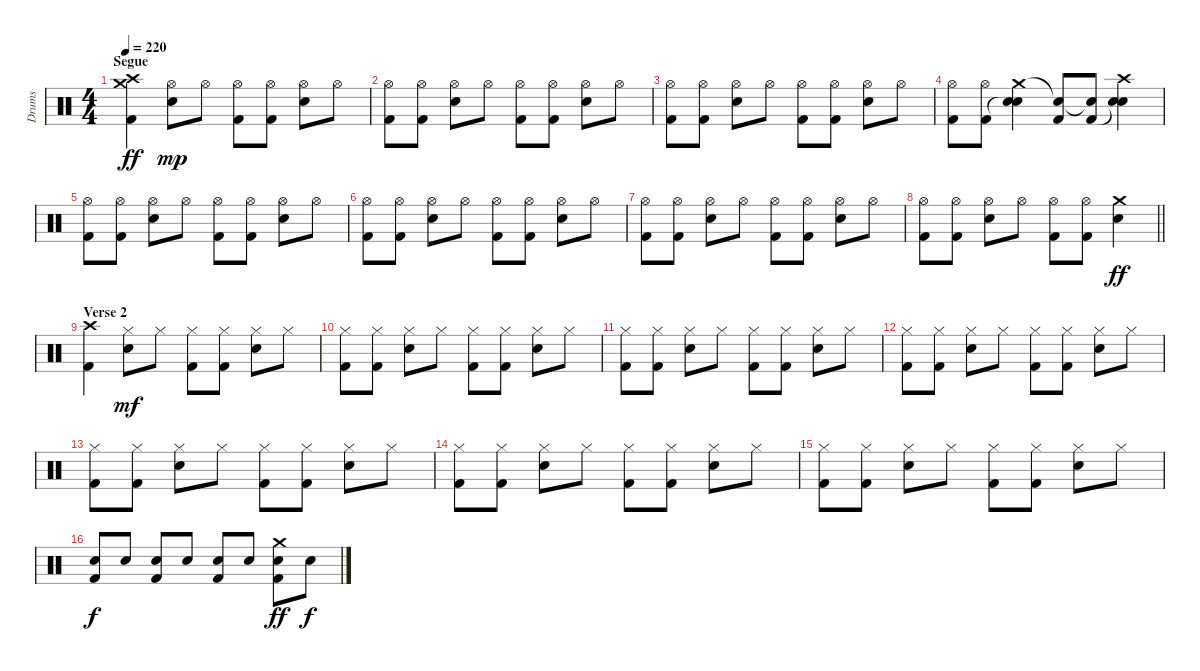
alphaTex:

\track ("Drums" "Drums") {instrument percussion}
\staff {score}
\articulation defaults
\ts (4 4)
\section ("" "Segue")
\tempo 220
\clef neutral
\ks c
("Crash high (hit)" "Crash medium (hit)" "Kick (hit) 2").4{dy ff} ("Hi-Hat (open)" "Electric Snare (hit)").8{dy mp} "Hi-Hat (open)".8 ("Hi-Hat (open)" "Kick (hit) 2").8 ("Hi-Hat (open)" "Kick (hit) 2").8 ("Hi-Hat (open)" "Electric Snare (hit)").8 "Hi-Hat (open)".8 |
("Hi-Hat (open)" "Kick (hit) 2").8 ("Hi-Hat (open)" "Kick (hit) 2").8 ("Hi-Hat (open)" "Electric Snare (hit)").8 "Hi-Hat (open)".8 ("Hi-Hat (open)" "Kick (hit) 2").8 ("Hi-Hat (open)" "Kick (hit) 2").8 ("Hi-Hat (open)" "Electric Snare (hit)").8 "Hi-Hat (open)".8 |
("Hi-Hat (open)" "Kick (hit) 2").8 ("Hi-Hat (open)" "Kick (hit) 2").8 ("Hi-Hat (open)" "Electric Snare (hit)").8 "Hi-Hat (open)".8 ("Hi-Hat (open)" "Kick (hit) 2").8 ("Hi-Hat (open)" "Kick (hit) 2").8 ("Hi-Hat (open)" "Electric Snare (hit)").8 "Hi-Hat (open)".8 |
("Hi-Hat (open)" "Kick (hit) 2").8 ("Hi-Hat (open)" "Kick (hit) 2").8 ("Crash medium (hit)" "Snare (hit)"{t} "Electric Snare (hit)").4 ("Snare (hit)"{t} "Kick (hit) 2").8 ("Snare (hit)"{t} "Kick (hit) 2").8 ("Crash high (hit)" "Snare (hit)"{t} "Electric Snare (hit)").4 |
("Hi-Hat (open)" "Kick (hit) 2").8 ("Hi-Hat (open)" "Kick (hit) 2").8 ("Hi-Hat (open)" "Electric Snare (hit)").8 "Hi-Hat (open)".8 ("Hi-Hat (open)" "Kick (hit) 2").8 ("Hi-Hat (open)" "Kick (hit) 2").8 ("Hi-Hat (open)" "Electric Snare (hit)").8 "Hi-Hat (open)".8 |
("Hi-Hat (open)" "Kick (hit) 2").8 ("Hi-Hat (open)" "Kick (hit) 2").8 ("Hi-Hat (open)" "Electric Snare (hit)").8 "Hi-Hat (open)".8 ("Hi-Hat (open)" "Kick (hit) 2").8 ("Hi-Hat (open)" "Kick (hit) 2").8 ("Hi-Hat (open)" "Electric Snare (hit)").8 "Hi-Hat (open)".8 |
("Hi-Hat (open)" "Kick (hit) 2").8 ("Hi-Hat (open)" "Kick (hit) 2").8 ("Hi-Hat (open)" "Electric Snare (hit)").8 "Hi-Hat (open)".8 ("Hi-Hat (open)" "Kick (hit) 2").8 ("Hi-Hat (open)" "Kick (hit) 2").8 ("Hi-Hat (open)" "Electric Snare (hit)").8 "Hi-Hat (open)".8 |
\barLineRight lightlight
("Hi-Hat (open)" "Kick (hit) 2").8 ("Hi-Hat (open)" "Kick (hit) 2").8 ("Hi-Hat (open)" "Electric Snare (hit)").8 "Hi-Hat (open)".8 ("Hi-Hat (open)" "Kick (hit) 2").8 ("Hi-Hat (open)" "Kick (hit) 2").8 ("Crash medium (hit)" "Electric Snare (hit)").4{dy ff} |
\section ("" "Verse 2")
("Crash high (hit)" "Kick (hit) 2").4 ("Hi-Hat (closed)" "Electric Snare (hit)").8{dy mf} "Hi-Hat (closed)".8 ("Hi-Hat (closed)" "Kick (hit) 2").8 ("Hi-Hat (closed)" "Kick (hit) 2").8 ("Hi-Hat (closed)" "Electric Snare (hit)").8 "Hi-Hat (closed)".8 |
("Hi-Hat (closed)" "Kick (hit) 2").8 ("Hi-Hat (closed)" "Kick (hit) 2").8 ("Hi-Hat (closed)" "Electric Snare (hit)").8 "Hi-Hat (closed)".8 ("Hi-Hat (closed)" "Kick (hit) 2").8 ("Hi-Hat (closed)" "Kick (hit) 2").8 ("Hi-Hat (closed)" "Electric Snare (hit)").8 "Hi-Hat (closed)".8 |
("Hi-Hat (closed)" "Kick (hit) 2").8 ("Hi-Hat (closed)" "Kick (hit) 2").8 ("Hi-Hat (closed)" "Electric Snare (hit)").8 "Hi-Hat (closed)".8 ("Hi-Hat (closed)" "Kick (hit) 2").8 ("Hi-Hat (closed)" "Kick (hit) 2").8 ("Hi-Hat (closed)" "Electric Snare (hit)").8 "Hi-Hat (closed)".8 |
("Hi-Hat (closed)" "Kick (hit) 2").8 ("Hi-Hat (closed)" "Kick (hit) 2").8 ("Hi-Hat (closed)" "Electric Snare (hit)").8 "Hi-Hat (closed)".8 ("Hi-Hat (closed)" "Kick (hit) 2").8 ("Hi-Hat (closed)" "Kick (hit) 2").8 ("Hi-Hat (closed)" "Electric Snare (hit)").8 "Hi-Hat (closed)".8 |
("Hi-Hat (closed)" "Kick (hit) 2").8 ("Hi-Hat (closed)" "Kick (hit) 2").8 ("Hi-Hat (closed)" "Electric Snare (hit)").8 "Hi-Hat (closed)".8 ("Hi-Hat (closed)" "Kick (hit) 2").8 ("Hi-Hat (closed)" "Kick (hit) 2").8 ("Hi-Hat (closed)" "Electric Snare (hit)").8 "Hi-Hat (closed)".8 |
("Hi-Hat (closed)" "Kick (hit) 2").8 ("Hi-Hat (closed)" "Kick (hit) 2").8 ("Hi-Hat (closed)" "Electric Snare (hit)").8 "Hi-Hat (closed)".8 ("Hi-Hat (closed)" "Kick (hit) 2").8 ("Hi-Hat (closed)" "Kick (hit) 2").8 ("Hi-Hat (closed)" "Electric Snare (hit)").8 "Hi-Hat (closed)".8 |
("Hi-Hat (closed)" "Kick (hit) 2").8 ("Hi-Hat (closed)" "Kick (hit) 2").8 ("Hi-Hat (closed)" "Electric Snare (hit)").8 "Hi-Hat (closed)".8 ("Hi-Hat (closed)" "Kick (hit) 2").8 ("Hi-Hat (closed)" "Kick (hit) 2").8 ("Hi-Hat (closed)" "Electric Snare (hit)").8 "Hi-Hat (closed)".8 |
("Electric Snare (hit)" "Kick (hit) 2").8{dy f} "Electric Snare (hit)".8 ("Electric Snare (hit)" "Kick (hit) 2").8 "Electric Snare (hit)".8 ("Electric Snare (hit)" "Kick (hit) 2").8 "Electric Snare (hit)".8 ("Crash medium (hit)" "Electric Snare (hit)" "Kick (hit) 2").8{dy ff} "Electric Snare (hit)".8{dy f}
